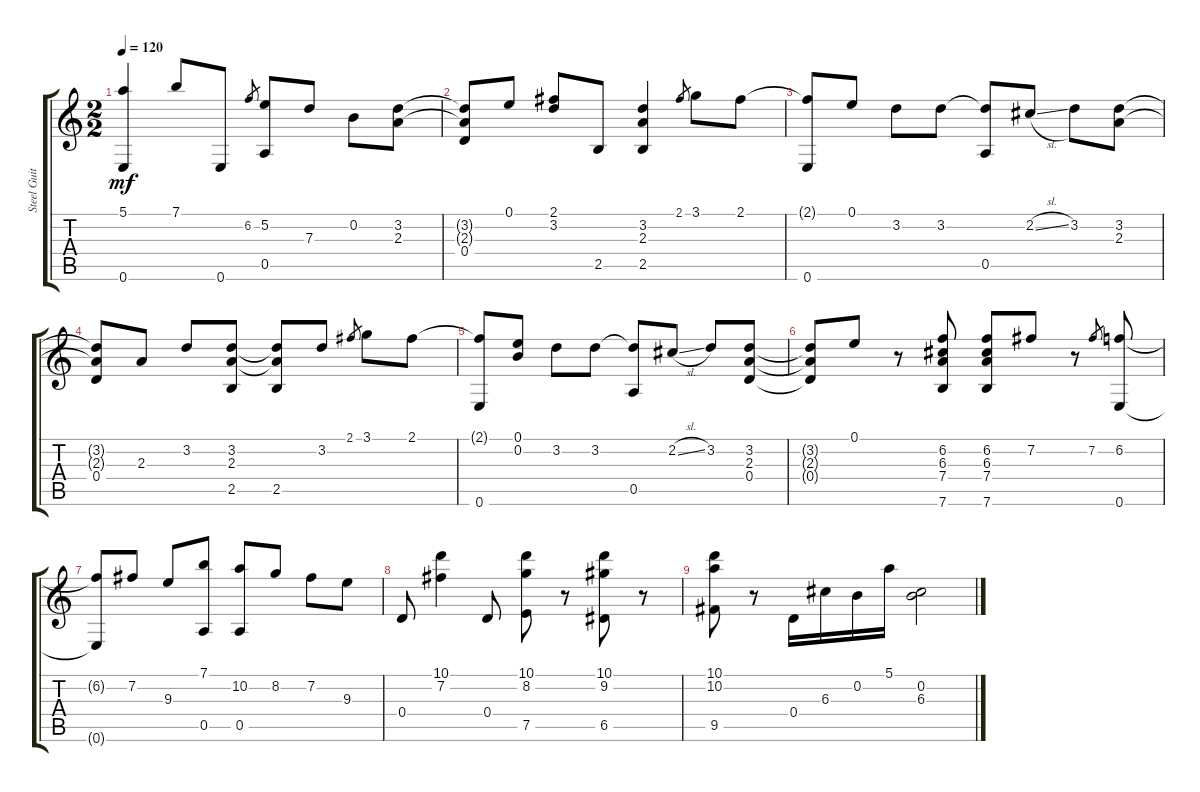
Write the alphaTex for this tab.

\track ("Steel Guitar" "Steel Guit") {instrument acousticguitarsteel}
\staff {score tabs}
\tuning (E4 B3 G3 D3 A2 E2) {hide}
\ts (2 2)
\tempo 120
\clef g2
\ks c
(5.1 0.6).4{dy mf} 7.1.8 0.6.8 6.2.8{gr} (5.2 0.5).8 7.3.8 0.2.8 (3.2 2.3).8 |
(3.2{t} 2.3{t} 0.4).8 0.1.8 (2.1 3.2).8 2.5.8 (3.2 2.3 2.5).4 2.1.8{gr} 3.1.8 2.1.8 |
(2.1{t} 0.6).8 0.1.8 3.2.8 3.2.8 (3.2{t} 0.5).8 2.2{sl}.8 3.2.8 (3.2 2.3).8 |
(3.2{t} 2.3{t} 0.4).8 2.3.8 3.2.8 (3.2 2.3 2.5).8 (3.2{t} 2.3{t} 2.5).8 3.2.8 2.1.8{gr} 3.1.8 2.1.8 |
(2.1{t} 0.6).8 (0.1 0.2).8 3.2.8 3.2.8 (3.2{t} 0.5).8 2.2{sl}.8 3.2.8 (3.2 2.3 0.4).8 |
(3.2{t} 2.3{t} 0.4{t}).8 0.1.8 r.8 (6.2 6.3 7.4 7.6).8 (6.2 6.3 7.4 7.6).8 7.2.8 r.8 7.2.8{gr} (6.2 0.6).8 |
(6.2{t} 0.6{t}).8 7.2.8 9.3.8 (7.1 0.5).8 (10.2 0.5).8 8.2.8 7.2.8 9.3.8 |
0.4.8 (10.1 7.2).4 0.4.8 (10.1 8.2 7.5).8 r.8 (10.1 9.2 6.5).8 r.8 |
(10.1 10.2 9.5).8 r.8 0.4.16 6.3.16 0.2.16 5.1.16 (0.2 6.3).2
